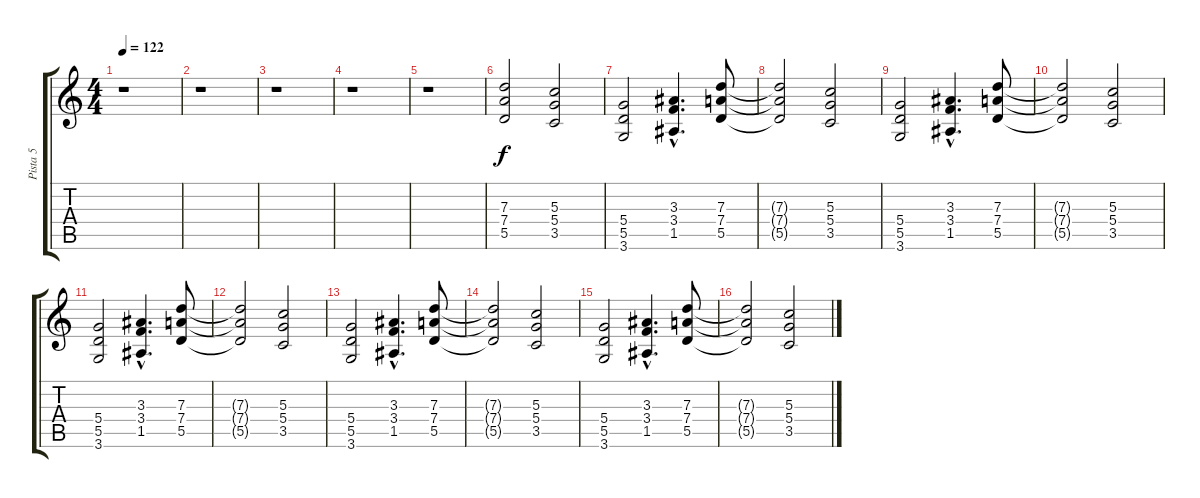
\track ("Pista 5" "Pista 5") {instrument distortionguitar}
\staff {score tabs}
\tuning (E4 B3 G3 D3 A2 E2) {hide}
\ts (4 4)
\tempo 122
\clef g2
\ks c
r.1{dy f} |
r.1 |
r.1 |
r.1 |
r.1 |
(7.3 7.4 5.5).2 (5.3 5.4 3.5).2 |
(5.4 5.5 3.6).2 (3.3{hac} 3.4{hac} 1.5{hac}).4{d} (7.3 7.4 5.5).8 |
(7.3{t} 7.4{t} 5.5{t}).2 (5.3 5.4 3.5).2 |
(5.4 5.5 3.6).2 (3.3{hac} 3.4{hac} 1.5{hac}).4{d} (7.3 7.4 5.5).8 |
(7.3{t} 7.4{t} 5.5{t}).2 (5.3 5.4 3.5).2 |
(5.4 5.5 3.6).2 (3.3{hac} 3.4{hac} 1.5{hac}).4{d} (7.3 7.4 5.5).8 |
(7.3{t} 7.4{t} 5.5{t}).2 (5.3 5.4 3.5).2 |
(5.4 5.5 3.6).2 (3.3{hac} 3.4{hac} 1.5{hac}).4{d} (7.3 7.4 5.5).8 |
(7.3{t} 7.4{t} 5.5{t}).2 (5.3 5.4 3.5).2 |
(5.4 5.5 3.6).2 (3.3{hac} 3.4{hac} 1.5{hac}).4{d} (7.3 7.4 5.5).8 |
(7.3{t} 7.4{t} 5.5{t}).2 (5.3 5.4 3.5).2
